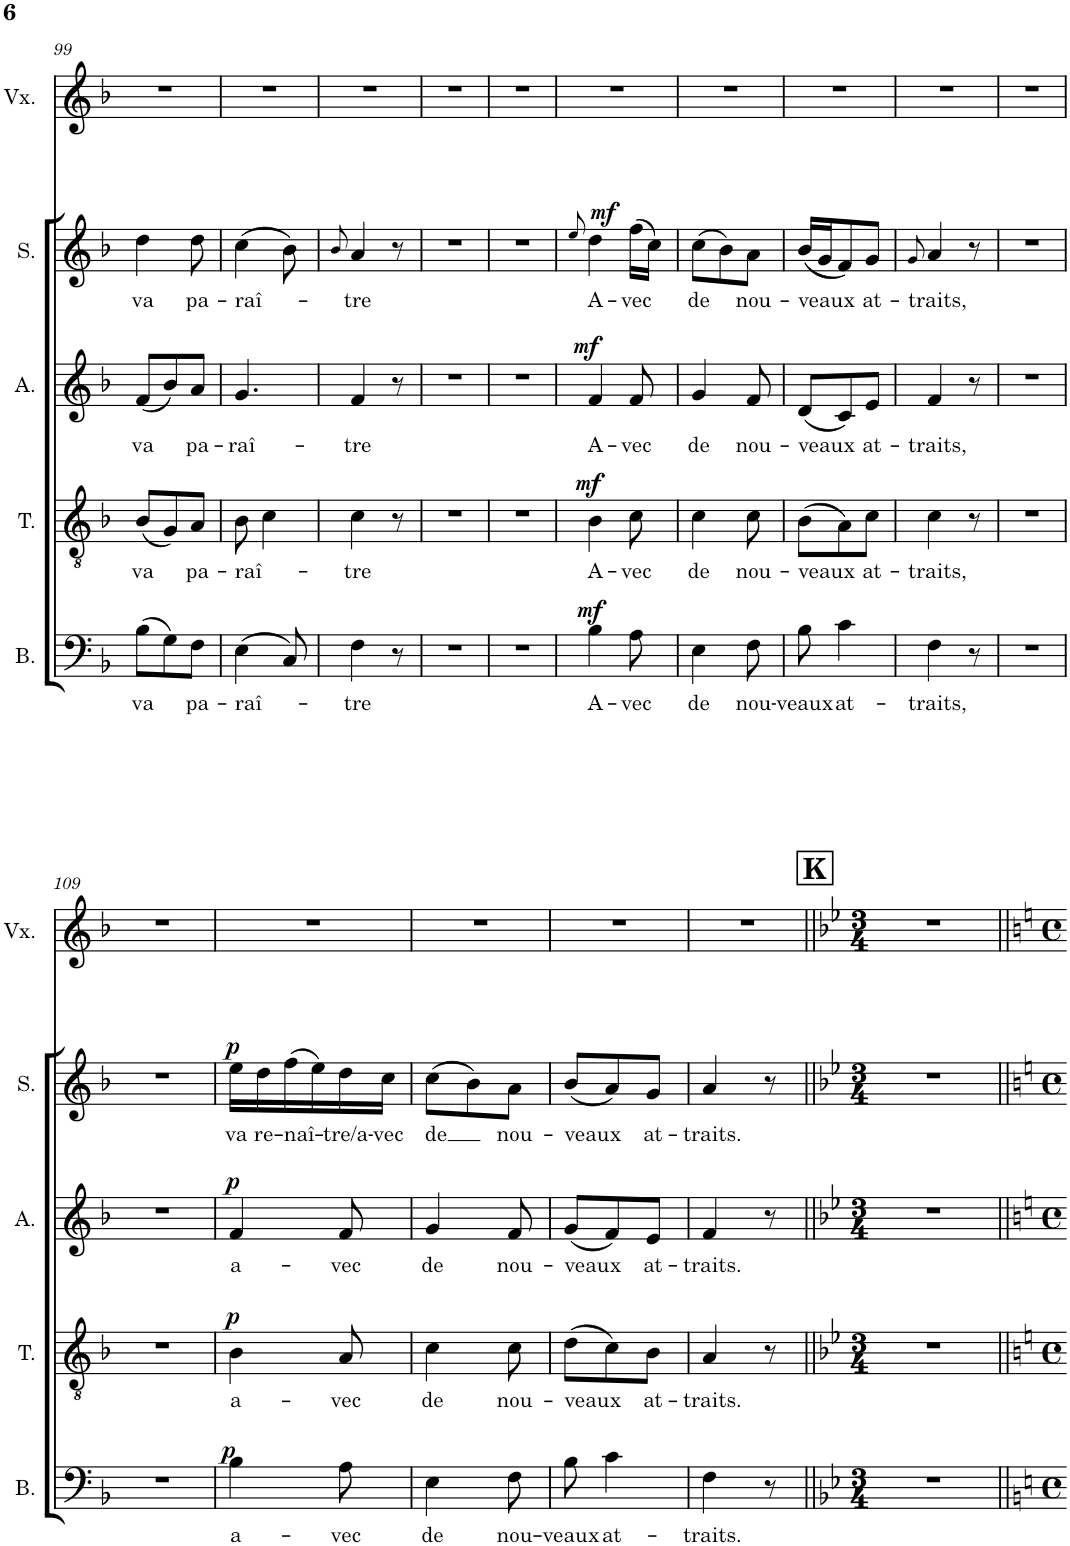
**kern	**text	**dynam	**kern	**text	**dynam	**kern	**text	**dynam	**kern	**text	**dynam	**kern
*part5	*part5	*part5	*part4	*part4	*part4	*part3	*part3	*part3	*part2	*part2	*part2	*part1
*staff5	*staff5	*staff5	*staff4	*staff4	*staff4	*staff3	*staff3	*staff3	*staff2	*staff2	*staff2	*staff1
*I"Bass	*	*	*I"Tenor	*	*	*I"Alto	*	*	*I"Soprano	*	*	*I"Voix
*I'B.	*	*	*I'T.	*	*	*I'A.	*	*	*I'S.	*	*	*I'Vx.
!!LO:PB:g=z
*clefF4	*	*	*clefGv2	*	*	*clefG2	*	*	*clefG2	*	*	*clefG2
*k[b-]	*	*	*k[b-]	*	*	*k[b-]	*	*	*k[b-]	*	*	*k[b-]
*M3/8	*	*	*M3/8	*	*	*M3/8	*	*	*M3/8	*	*	*M3/8
=99	=99	=99	=99	=99	=99	=99	=99	=99	=99	=99	=99	=99
!	!LO:LY:b	!	!	!LO:LY:b	!	!	!LO:LY:b	!	!	!LO:LY:b	!	!
(8B-\L	va	.	(8B-/L	va	.	(8f/L	va	.	4dd\	va	.	4.r
8G\)	.	.	8G/)	.	.	8b-/)	.	.	.	.	.	.
!	!LO:LY:b	!	!	!LO:LY:b	!	!	!LO:LY:b	!	!	!LO:LY:b	!	!
8F\J	pa-	.	8A/J	pa-	.	8a/J	pa-	.	8dd\	pa-	.	.
=100	=100	=100	=100	=100	=100	=100	=100	=100	=100	=100	=100	=100
!	!LO:LY:b	!	!	!LO:LY:b	!	!	!LO:LY:b	!	!	!LO:LY:b	!	!
(4E\	-raî-	.	8B-\	-raî-	.	4.g/	-raî-	.	(4cc\	-raî-	.	4.r
.	.	.	4c\	.	.	.	.	.	.	.	.	.
8C/)	.	.	.	.	.	.	.	.	8b-\)	.	.	.
=101	=101	=101	=101	=101	=101	=101	=101	=101	=101	=101	=101	=101
.	.	.	.	.	.	.	.	.	8qb-/	.	.	.
!	!LO:LY:b	!	!	!LO:LY:b	!	!	!LO:LY:b	!	!	!LO:LY:b	!	!
4F\	-tre	.	4c\	-tre	.	4f/	-tre	.	4a/	-tre	.	4.r
8r	.	.	8r	.	.	8r	.	.	8r	.	.	.
=102	=102	=102	=102	=102	=102	=102	=102	=102	=102	=102	=102	=102
4.r	.	.	4.r	.	.	4.r	.	.	4.r	.	.	4.r
=103	=103	=103	=103	=103	=103	=103	=103	=103	=103	=103	=103	=103
4.r	.	.	4.r	.	.	4.r	.	.	4.r	.	.	4.r
=104	=104	=104	=104	=104	=104	=104	=104	=104	=104	=104	=104	=104
.	.	.	.	.	.	.	.	.	8qee/	.	.	.
!	!LO:LY:b	!LO:DY:a	!	!LO:LY:b	!LO:DY:a	!	!LO:LY:b	!LO:DY:a	!	!LO:LY:b	!LO:DY:a	!
4B-\	A-	mf	4B-\	A-	mf	4f/	A-	mf	4dd\	A-	mf	4.r
!	!LO:LY:b	!	!	!LO:LY:b	!	!	!LO:LY:b	!	!	!LO:LY:b	!	!
8A\	-vec	.	8c\	-vec	.	8f/	-vec	.	(16ff\LL	-vec	.	.
.	.	.	.	.	.	.	.	.	16cc\JJ)	.	.	.
=105	=105	=105	=105	=105	=105	=105	=105	=105	=105	=105	=105	=105
!	!LO:LY:b	!	!	!LO:LY:b	!	!	!LO:LY:b	!	!	!LO:LY:b	!	!
4E\	de	.	4c\	de	.	4g/	de	.	(8cc\L	de	.	4.r
.	.	.	.	.	.	.	.	.	8b-\)	.	.	.
!	!LO:LY:b	!	!	!LO:LY:b	!	!	!LO:LY:b	!	!	!LO:LY:b	!	!
8F\	nou-	.	8c\	nou-	.	8f/	nou-	.	8a\J	nou-	.	.
=106	=106	=106	=106	=106	=106	=106	=106	=106	=106	=106	=106	=106
!	!LO:LY:b	!	!	!LO:LY:b	!	!	!LO:LY:b	!	!	!LO:LY:b	!	!
8B-\	-veaux	.	(8B-\L	-veaux	.	(8d/L	-veaux	.	(16b-/LL	-veaux	.	4.r
.	.	.	.	.	.	.	.	.	16g/J	.	.	.
!	!LO:LY:b	!	!	!	!	!	!	!	!	!	!	!
4c\	at-	.	8A\)	.	.	8c/)	.	.	8f/)	.	.	.
!	!	!	!	!LO:LY:b	!	!	!LO:LY:b	!	!	!LO:LY:b	!	!
.	.	.	8c\J	at-	.	8e/J	at-	.	8g/J	at-	.	.
=107	=107	=107	=107	=107	=107	=107	=107	=107	=107	=107	=107	=107
.	.	.	.	.	.	.	.	.	8qg/	.	.	.
!	!LO:LY:b	!	!	!LO:LY:b	!	!	!LO:LY:b	!	!	!LO:LY:b	!	!
4F\	-traits,	.	4c\	-traits,	.	4f/	-traits,	.	4a/	-traits,	.	4.r
8r	.	.	8r	.	.	8r	.	.	8r	.	.	.
=108	=108	=108	=108	=108	=108	=108	=108	=108	=108	=108	=108	=108
4.r	.	.	4.r	.	.	4.r	.	.	4.r	.	.	4.r
!!LO:LB:g=z
=109	=109	=109	=109	=109	=109	=109	=109	=109	=109	=109	=109	=109
4.r	.	.	4.r	.	.	4.r	.	.	4.r	.	.	4.r
=110	=110	=110	=110	=110	=110	=110	=110	=110	=110	=110	=110	=110
!	!LO:LY:b	!LO:DY:a	!	!LO:LY:b	!LO:DY:a	!	!LO:LY:b	!LO:DY:a	!	!LO:LY:b	!LO:DY:a	!
4B-\	a-	p	4B-\	a-	p	4f/	a-	p	16ee\LL	va	p	4.r
!	!	!	!	!	!	!	!	!	!	!LO:LY:b	!	!
.	.	.	.	.	.	.	.	.	16dd\	re-	.	.
!	!	!	!	!	!	!	!	!	!	!LO:LY:b	!	!
.	.	.	.	.	.	.	.	.	(16ff\	-naî-	.	.
.	.	.	.	.	.	.	.	.	16ee\)	.	.	.
!	!LO:LY:b	!	!	!LO:LY:b	!	!	!LO:LY:b	!	!	!LO:LY:b	!	!
8A\	-vec	.	8A/	-vec	.	8f/	-vec	.	16dd\	-tre/a-	.	.
!	!	!	!	!	!	!	!	!	!	!LO:LY:b	!	!
.	.	.	.	.	.	.	.	.	16cc\JJ	-vec	.	.
=111	=111	=111	=111	=111	=111	=111	=111	=111	=111	=111	=111	=111
!	!LO:LY:b	!	!	!LO:LY:b	!	!	!LO:LY:b	!	!	!LO:LY:b	!	!
4E\	de	.	4c\	de	.	4g/	de	.	(8cc\L	de	.	4.r
.	.	.	.	.	.	.	.	.	8b-\)	.	.	.
!	!LO:LY:b	!	!	!LO:LY:b	!	!	!LO:LY:b	!	!	!LO:LY:b	!	!
8F\	nou-	.	8c\	nou-	.	8f/	nou-	.	8a\J	nou-	.	.
=112	=112	=112	=112	=112	=112	=112	=112	=112	=112	=112	=112	=112
!	!LO:LY:b	!	!	!LO:LY:b	!	!	!LO:LY:b	!	!	!LO:LY:b	!	!
8B-\	-veaux	.	(8d\L	-veaux	.	(8g/L	-veaux	.	(8b-/L	-veaux	.	4.r
!	!LO:LY:b	!	!	!	!	!	!	!	!	!	!	!
4c\	at-	.	8c\)	.	.	8f/)	.	.	8a/)	.	.	.
!	!	!	!	!LO:LY:b	!	!	!LO:LY:b	!	!	!LO:LY:b	!	!
.	.	.	8B-\J	at-	.	8e/J	at-	.	8g/J	at-	.	.
=113	=113	=113	=113	=113	=113	=113	=113	=113	=113	=113	=113	=113
!	!LO:LY:b	!	!	!LO:LY:b	!	!	!LO:LY:b	!	!	!LO:LY:b	!	!
4F\	-traits.	.	4A/	-traits.	.	4f/	-traits.	.	4a/	-traits.	.	4.r
8r	.	.	8r	.	.	8r	.	.	8r	.	.	.
!!LO:REH:place=s1:a:B:cj:fs=14:t=K
=114||	=114||	=114||	=114||	=114||	=114||	=114||	=114||	=114||	=114||	=114||	=114||	=114||
*k[b-e-]	*	*	*k[b-e-]	*	*	*k[b-e-]	*	*	*k[b-e-]	*	*	*k[b-e-]
*M3/4	*	*	*M3/4	*	*	*M3/4	*	*	*M3/4	*	*	*M3/4
2.r	.	.	2.r	.	.	2.r	.	.	2.r	.	.	2.r
=||	=||	=||	=||	=||	=||	=||	=||	=||	=||	=||	=||	=||
*-	*-	*-	*-	*-	*-	*-	*-	*-	*-	*-	*-	*-
